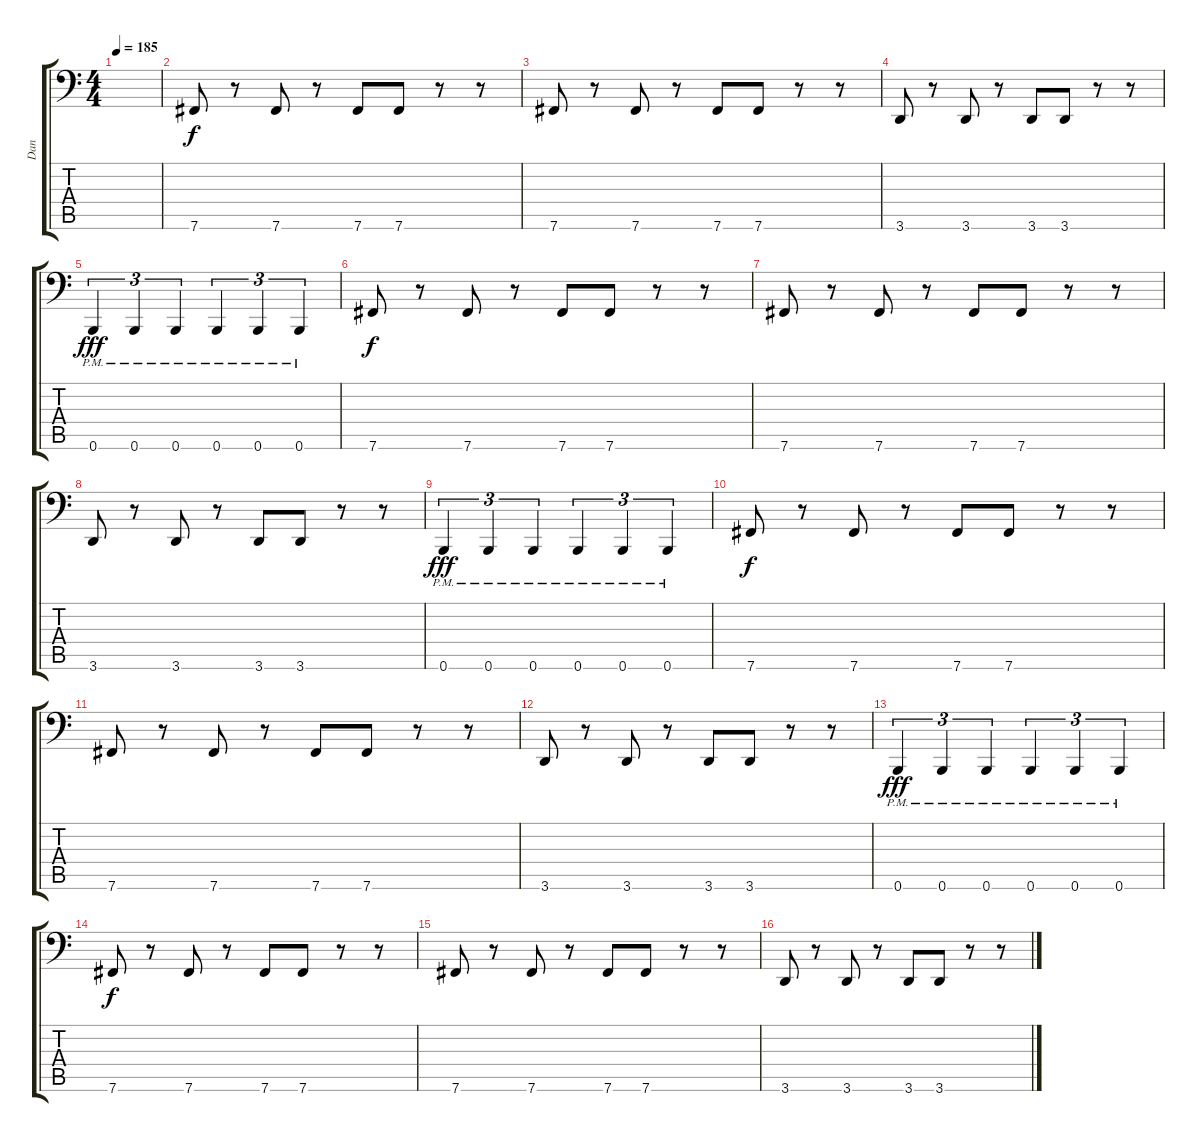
\track ("Dan" "Dan") {instrument electricbasspick}
\staff {score tabs}
\tuning (Db3 Ab2 E2 B1 Gb1 B0) {hide}
\ts (4 4)
\tempo 185
\clef f4
\ks c
|
7.6.8 r.8 7.6.8 r.8 7.6.8 7.6.8 r.8 r.8 |
7.6.8 r.8 7.6.8 r.8 7.6.8 7.6.8 r.8 r.8 |
3.6.8 r.8 3.6.8 r.8 3.6.8 3.6.8 r.8 r.8 |
0.6{pm}.4{tu (3 2) dy fff} 0.6{pm}.4{tu (3 2)} 0.6{pm}.4{tu (3 2)} 0.6{pm}.4{tu (3 2)} 0.6{pm}.4{tu (3 2)} 0.6{pm}.4{tu (3 2)} |
7.6.8{dy f} r.8 7.6.8 r.8 7.6.8 7.6.8 r.8 r.8 |
7.6.8 r.8 7.6.8 r.8 7.6.8 7.6.8 r.8 r.8 |
3.6.8 r.8 3.6.8 r.8 3.6.8 3.6.8 r.8 r.8 |
0.6{pm}.4{tu (3 2) dy fff} 0.6{pm}.4{tu (3 2)} 0.6{pm}.4{tu (3 2)} 0.6{pm}.4{tu (3 2)} 0.6{pm}.4{tu (3 2)} 0.6{pm}.4{tu (3 2)} |
7.6.8{dy f} r.8 7.6.8 r.8 7.6.8 7.6.8 r.8 r.8 |
7.6.8 r.8 7.6.8 r.8 7.6.8 7.6.8 r.8 r.8 |
3.6.8 r.8 3.6.8 r.8 3.6.8 3.6.8 r.8 r.8 |
0.6{pm}.4{tu (3 2) dy fff} 0.6{pm}.4{tu (3 2)} 0.6{pm}.4{tu (3 2)} 0.6{pm}.4{tu (3 2)} 0.6{pm}.4{tu (3 2)} 0.6{pm}.4{tu (3 2)} |
7.6.8{dy f} r.8 7.6.8 r.8 7.6.8 7.6.8 r.8 r.8 |
7.6.8 r.8 7.6.8 r.8 7.6.8 7.6.8 r.8 r.8 |
3.6.8 r.8 3.6.8 r.8 3.6.8 3.6.8 r.8 r.8
